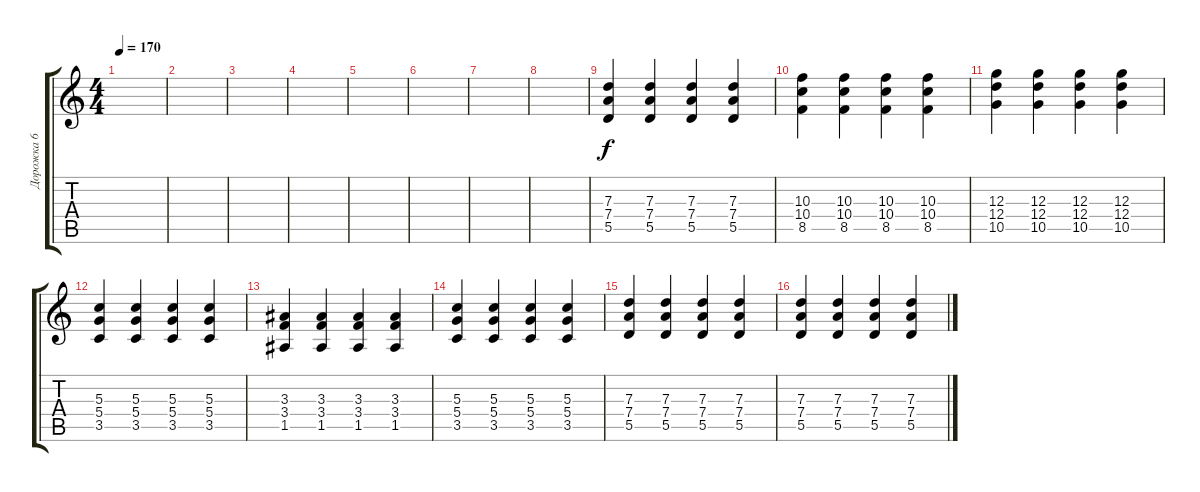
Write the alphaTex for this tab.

\track ("Дорожка 6" "Дорожка 6") {instrument distortionguitar}
\staff {score tabs}
\tuning (E4 B3 G3 D3 A2 E2) {hide}
\ts (4 4)
\tempo 170
\clef g2
\ks c
|
|
|
|
|
|
|
|
(7.3 7.4 5.5).4{instrument distortionguitar} (7.3 7.4 5.5).4 (7.3 7.4 5.5).4 (7.3 7.4 5.5).4 |
(10.3 10.4 8.5).4 (10.3 10.4 8.5).4 (10.3 10.4 8.5).4 (10.3 10.4 8.5).4 |
(12.3 12.4 10.5).4 (12.3 12.4 10.5).4 (12.3 12.4 10.5).4 (12.3 12.4 10.5).4 |
(5.3 5.4 3.5).4 (5.3 5.4 3.5).4 (5.3 5.4 3.5).4 (5.3 5.4 3.5).4 |
(3.3 3.4 1.5).4 (3.3 3.4 1.5).4 (3.3 3.4 1.5).4 (3.3 3.4 1.5).4 |
(5.3 5.4 3.5).4 (5.3 5.4 3.5).4 (5.3 5.4 3.5).4 (5.3 5.4 3.5).4 |
(7.3 7.4 5.5).4 (7.3 7.4 5.5).4 (7.3 7.4 5.5).4 (7.3 7.4 5.5).4 |
(7.3 7.4 5.5).4 (7.3 7.4 5.5).4 (7.3 7.4 5.5).4 (7.3 7.4 5.5).4
